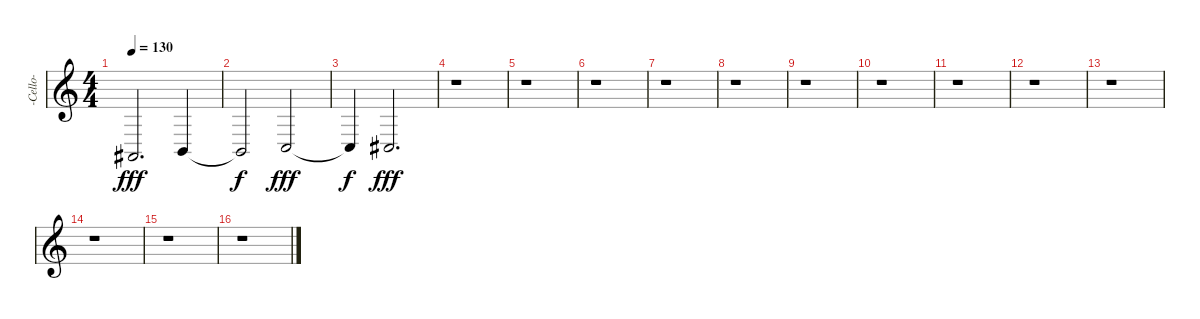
\track ("-Cello-" "-Cello-") {instrument cello}
\staff {score}
\tuning (E4 B3 G3 D3 A2 D2) {hide}
\ts (4 4)
\tempo 130
\clef g2
\ks c
8.6.2{d dy fff} 9.6.4 |
9.6{t}.2{dy f} 10.6.2{dy fff} |
10.6{t}.4{dy f} 11.6.2{d dy fff} |
r.1 |
r.1 |
r.1 |
r.1 |
r.1 |
r.1 |
r.1 |
r.1 |
r.1 |
r.1 |
r.1 |
r.1 |
r.1
